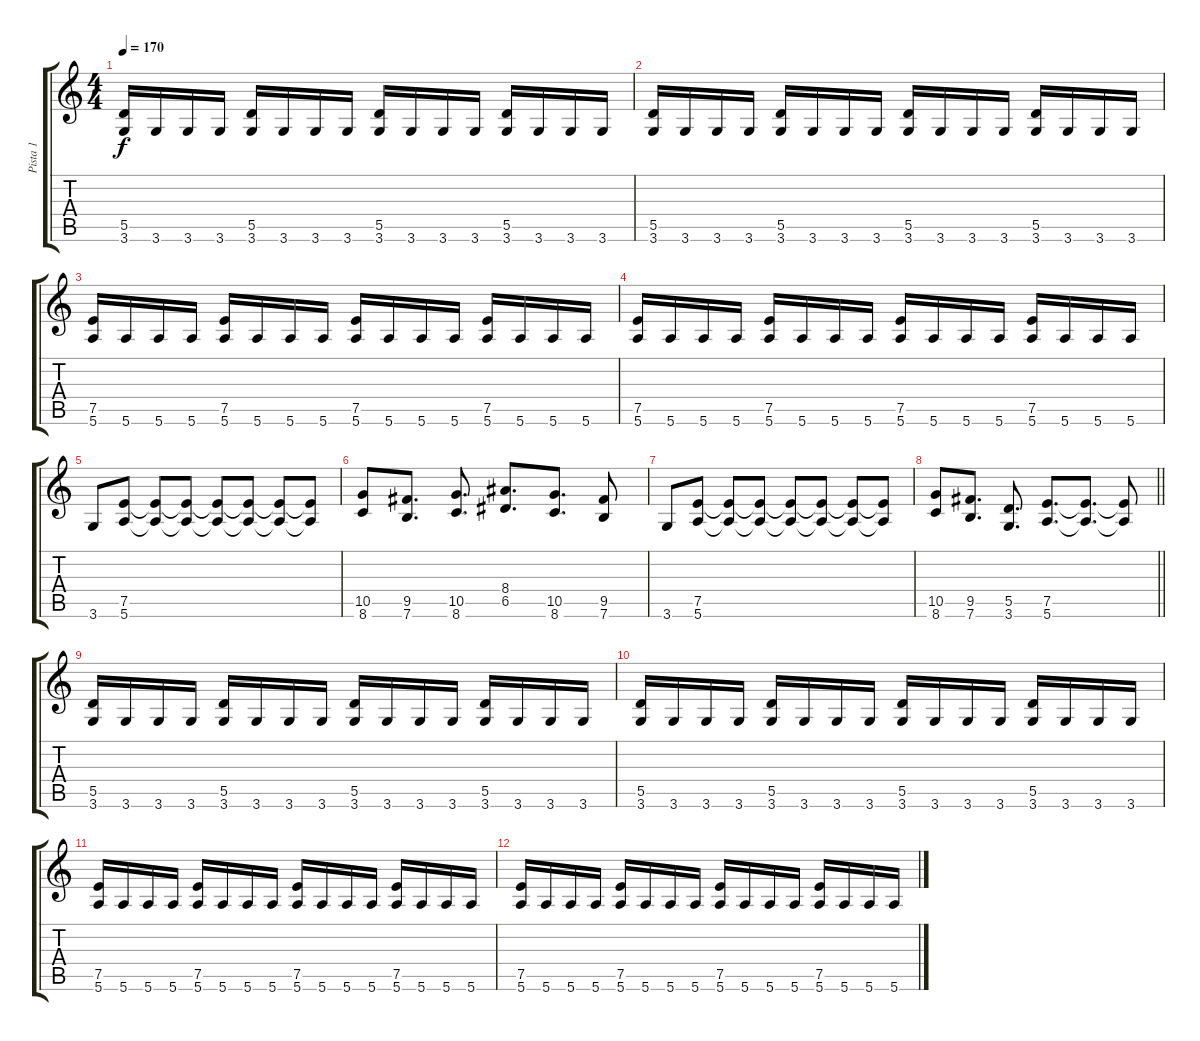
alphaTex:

\track ("Pista 1" "Pista 1") {instrument distortionguitar}
\staff {score tabs}
\tuning (E4 B3 G3 D3 A2 E2) {hide}
\ts (4 4)
\section ("" "")
\tempo 170
\clef g2
\ks c
(5.5 3.6).16{dy f} 3.6.16 3.6.16 3.6.16 (5.5 3.6).16 3.6.16 3.6.16 3.6.16 (5.5 3.6).16 3.6.16 3.6.16 3.6.16 (5.5 3.6).16 3.6.16 3.6.16 3.6.16 |
(5.5 3.6).16 3.6.16 3.6.16 3.6.16 (5.5 3.6).16 3.6.16 3.6.16 3.6.16 (5.5 3.6).16 3.6.16 3.6.16 3.6.16 (5.5 3.6).16 3.6.16 3.6.16 3.6.16 |
(7.5 5.6).16 5.6.16 5.6.16 5.6.16 (7.5 5.6).16 5.6.16 5.6.16 5.6.16 (7.5 5.6).16 5.6.16 5.6.16 5.6.16 (7.5 5.6).16 5.6.16 5.6.16 5.6.16 |
(7.5 5.6).16 5.6.16 5.6.16 5.6.16 (7.5 5.6).16 5.6.16 5.6.16 5.6.16 (7.5 5.6).16 5.6.16 5.6.16 5.6.16 (7.5 5.6).16 5.6.16 5.6.16 5.6.16 |
3.6.8 (7.5 5.6).8 (7.5{t} 5.6{t}).8 (7.5{t} 5.6{t}).8 (7.5{t} 5.6{t}).8 (7.5{t} 5.6{t}).8 (7.5{t} 5.6{t}).8 (7.5{t} 5.6{t}).8 |
(10.5 8.6).8 (9.5 7.6).8{d} (10.5 8.6).8{d} (8.4 6.5).8{d} (10.5 8.6).8{d} (9.5 7.6).8 |
3.6.8 (7.5 5.6).8 (7.5{t} 5.6{t}).8 (7.5{t} 5.6{t}).8 (7.5{t} 5.6{t}).8 (7.5{t} 5.6{t}).8 (7.5{t} 5.6{t}).8 (7.5{t} 5.6{t}).8 |
\barLineRight lightlight
(10.5 8.6).8 (9.5 7.6).8{d} (5.5 3.6).8{d} (7.5 5.6).8{d} (7.5{t} 5.6{t}).8{d} (7.5{t} 5.6{t}).8 |
\section ("" "")
(5.5 3.6).16 3.6.16 3.6.16 3.6.16 (5.5 3.6).16 3.6.16 3.6.16 3.6.16 (5.5 3.6).16 3.6.16 3.6.16 3.6.16 (5.5 3.6).16 3.6.16 3.6.16 3.6.16 |
(5.5 3.6).16 3.6.16 3.6.16 3.6.16 (5.5 3.6).16 3.6.16 3.6.16 3.6.16 (5.5 3.6).16 3.6.16 3.6.16 3.6.16 (5.5 3.6).16 3.6.16 3.6.16 3.6.16 |
(7.5 5.6).16 5.6.16 5.6.16 5.6.16 (7.5 5.6).16 5.6.16 5.6.16 5.6.16 (7.5 5.6).16 5.6.16 5.6.16 5.6.16 (7.5 5.6).16 5.6.16 5.6.16 5.6.16 |
(7.5 5.6).16 5.6.16 5.6.16 5.6.16 (7.5 5.6).16 5.6.16 5.6.16 5.6.16 (7.5 5.6).16 5.6.16 5.6.16 5.6.16 (7.5 5.6).16 5.6.16 5.6.16 5.6.16
